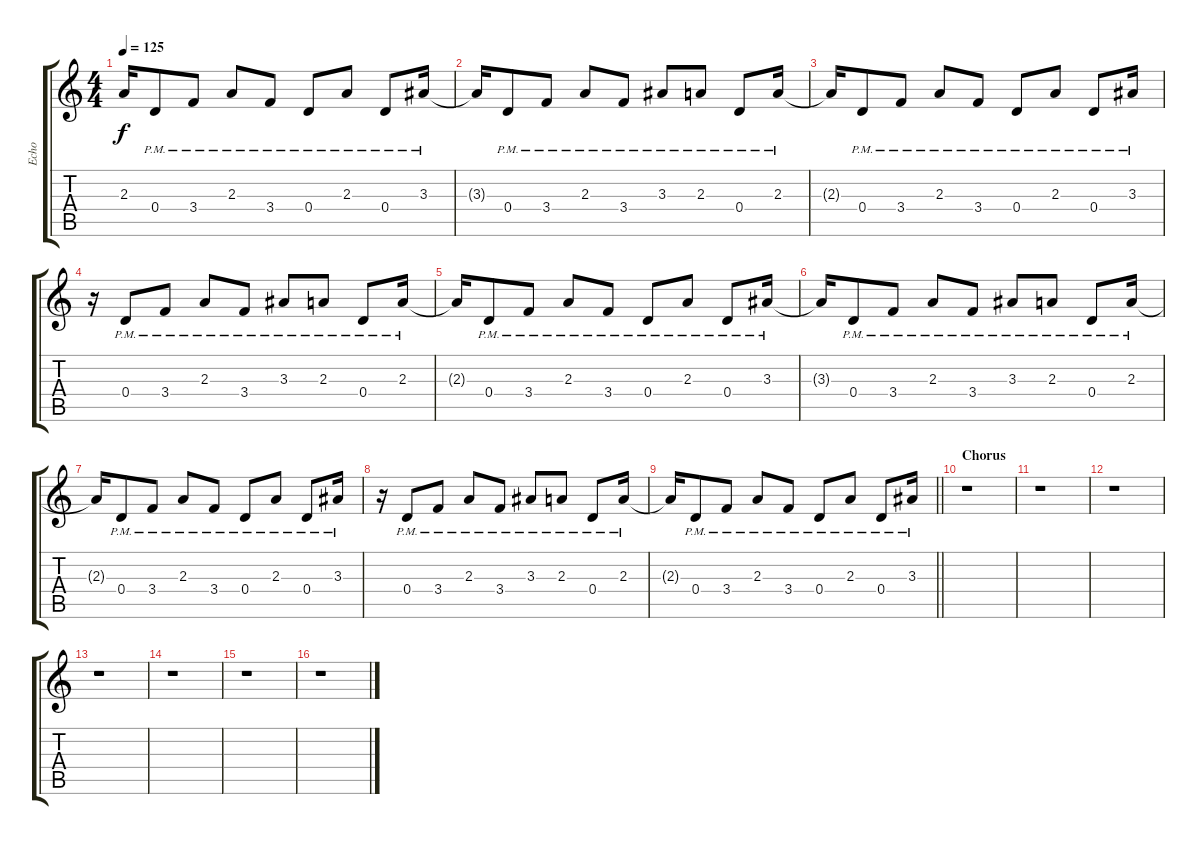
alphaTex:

\track ("Echo" "Echo") {instrument distortionguitar}
\staff {score tabs}
\tuning (E4 B3 G3 D3 A2 D2) {hide}
\ts (4 4)
\tempo 125
\clef g2
\ks c
2.3{t}.16{dy f} 0.4{pm}.8 3.4{pm}.8 2.3{pm}.8 3.4{pm}.8 0.4{pm}.8 2.3{pm}.8 0.4{pm}.8 3.3{pm}.16 |
3.3{t}.16 0.4{pm}.8 3.4{pm}.8 2.3{pm}.8 3.4{pm}.8 3.3{pm}.8 2.3{pm}.8 0.4{pm}.8 2.3{pm}.16 |
2.3{t}.16 0.4{pm}.8 3.4{pm}.8 2.3{pm}.8 3.4{pm}.8 0.4{pm}.8 2.3{pm}.8 0.4{pm}.8 3.3{pm}.16 |
r.16 0.4{pm}.8 3.4{pm}.8 2.3{pm}.8 3.4{pm}.8 3.3{pm}.8 2.3{pm}.8 0.4{pm}.8 2.3{pm}.16 |
2.3{t}.16 0.4{pm}.8 3.4{pm}.8 2.3{pm}.8 3.4{pm}.8 0.4{pm}.8 2.3{pm}.8 0.4{pm}.8 3.3{pm}.16 |
3.3{t}.16 0.4{pm}.8 3.4{pm}.8 2.3{pm}.8 3.4{pm}.8 3.3{pm}.8 2.3{pm}.8 0.4{pm}.8 2.3{pm}.16 |
2.3{t}.16 0.4{pm}.8 3.4{pm}.8 2.3{pm}.8 3.4{pm}.8 0.4{pm}.8 2.3{pm}.8 0.4{pm}.8 3.3{pm}.16 |
r.16 0.4{pm}.8 3.4{pm}.8 2.3{pm}.8 3.4{pm}.8 3.3{pm}.8 2.3{pm}.8 0.4{pm}.8 2.3{pm}.16 |
\barLineRight lightlight
2.3{t}.16 0.4{pm}.8 3.4{pm}.8 2.3{pm}.8 3.4{pm}.8 0.4{pm}.8 2.3{pm}.8 0.4{pm}.8 3.3{pm}.16 |
\section ("" "Chorus")
r.1 |
r.1 |
r.1 |
r.1 |
r.1 |
r.1 |
r.1
